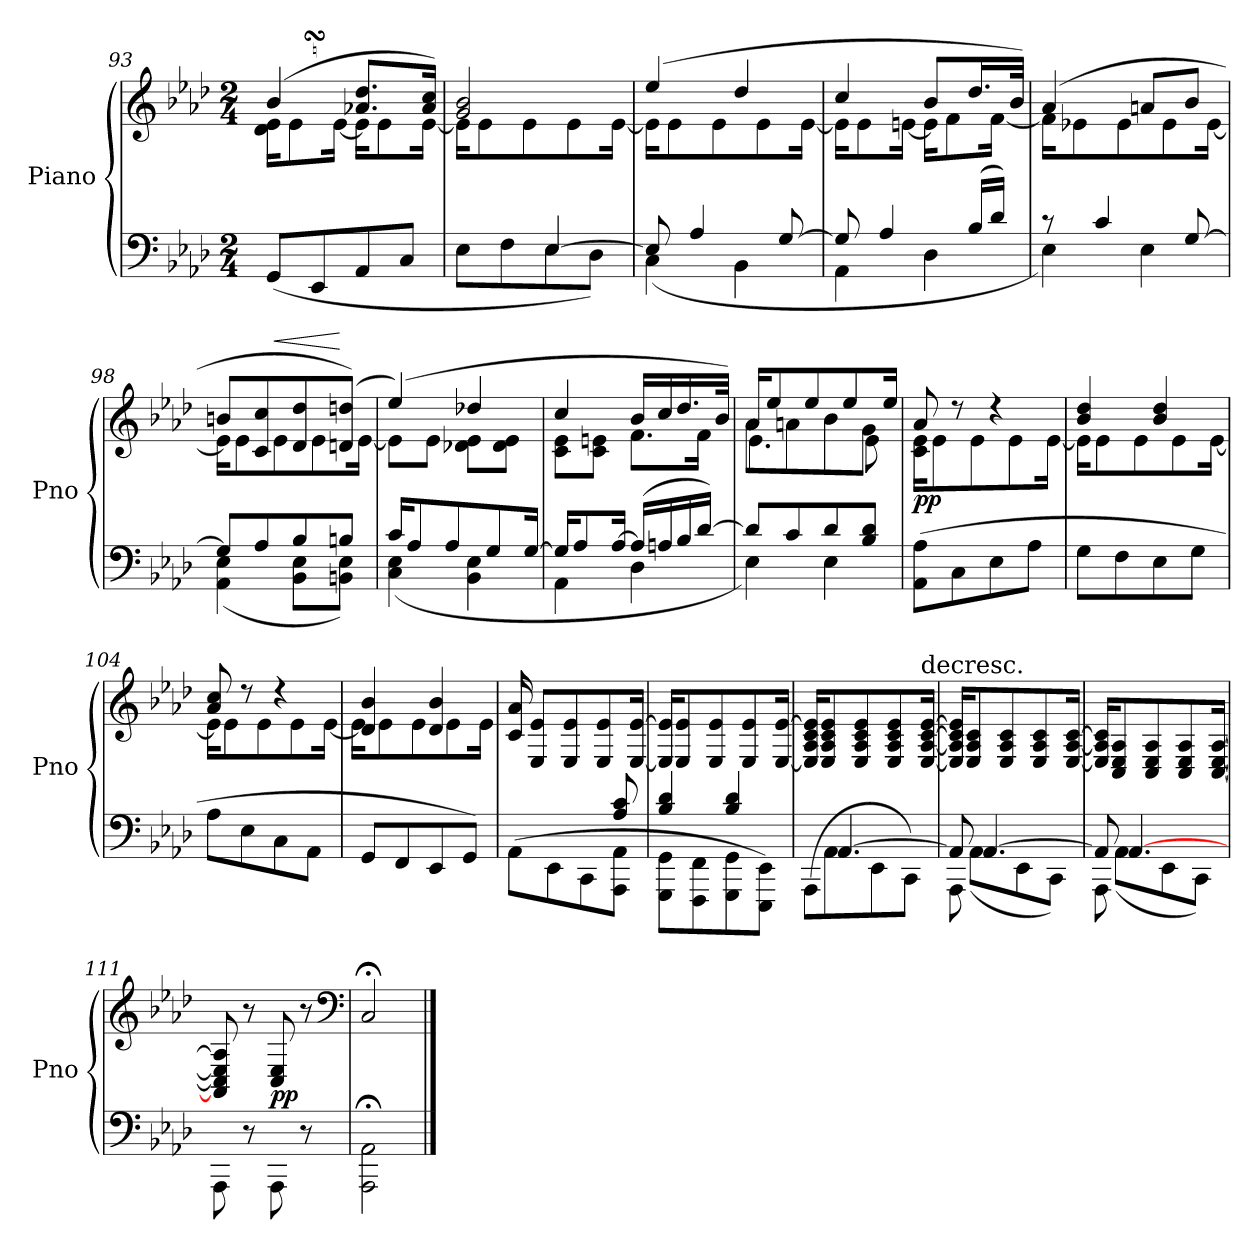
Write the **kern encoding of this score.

**kern	**kern	**dynam
*part1	*part1	*part1
*staff2	*staff1	*staff1/2
*I"Piano	*	*
*I'Pno	*	*
*clefF4	*clefG2	*
*k[b-e-a-d-]	*k[b-e-a-d-]	*
*A-:	*A-:	*
*M2/4	*M2/4	*
=93	=93	=93
*	*^	*
(>8GGL	(4b-SSs	16d- 16e-KL	.
.	.	8e-	.
8EE-	.	.	.
.	.	[16e-Jk	.
8AA-	8.a-X 8.dd-L	16e-KL]	.
.	.	8e-	.
8CJ	.	.	.
.	16a- 16ccJk)	[16e-Jk	.
=94	=94	=94	=94
*^	*	*	*
4ryy	8E-L	2g 2b-	16e-KL]	.
.	.	.	8e-	.
.	8F	.	.	.
.	.	.	8e-	.
[4E-	8E-	.	.	.
.	.	.	8e-	.
.	8D-J)	.	.	.
.	.	.	[16e-Jk	.
=95	=95	=95	=95	=95
8E-]	(4C	(4ee-	16e-KL]	.
.	.	.	8e-	.
4A-	.	.	.	.
.	.	.	8e-	.
.	4BB-	4dd-	.	.
.	.	.	8e-	.
[8G	.	.	.	.
.	.	.	[16e-Jk	.
=96	=96	=96	=96	=96
8G]	4AA-	4cc	16e-KL]	.
.	.	.	8e-	.
4A-	.	.	.	.
.	.	.	[16enJk	.
.	4D-	8b-L	16eKL]	.
.	.	.	8f	.
(16B-LL	.	16.dd-L	.	.
16d-JJ)	.	.	[16fJk	.
.	.	32b-JJk)	.	.
=97	=97	=97	=97	=97
8rc	4E-)	(4a-	16fKL]	.
.	.	.	8e-X	.
4c	.	.	.	.
.	.	.	8e-	.
.	4E-	8anL	.	.
.	.	.	8e-	.
[8G	.	8b-J	.	.
.	.	.	[16e-Jk	.
=98	=98	=98	=98	=98
8GL]	(4AA- 4E-	8bnL	16e-KL]	.
.	.	.	8e-	.
8A-	.	8c 8cc	.	.
!	!	!	!	!LO:HP:a
.	.	.	8e-	<
8B-	8BB- 8E-L	8d- 8dd-	.	.
.	.	.	8e-	.
8BnJ	8BBn 8E-J)	(8dn 8ddnJ)	.	[
.	.	.	[16e-Jk	.
=99	=99	=99	=99	=99
16cKL	(4C 4E-	(4ee-)	8e-L]	.
8A-	.	.	.	.
.	.	.	8e-J	.
8A-	.	.	.	.
.	4BB- 4E-	4dd-X	8d-X 8e-L	.
8G	.	.	.	.
.	.	.	8d- 8e-J	.
[16GJk	.	.	.	.
=100	=100	=100	=100	=100
16GKL]	4AA-	4cc	8c 8e-L	.
8A-	.	.	.	.
.	.	.	8c 8enJ	.
[16A-Jk	.	.	.	.
(16A-LL]	4D-	16b-LL	8.fL	.
16An	.	16cc	.	.
16B-	.	16.dd-	.	.
[16d-JJ)	.	.	16fJk	.
.	.	32b-JJk)	.	.
=101	=101	=101	=101	=101
*	*	*	*^	*
8d-L]	4E-)	16a-KL	8a-L	4.e-\	.
.	.	8ee-	.	.	.
8c	.	.	8an	.	.
.	.	8ee-	.	.	.
8d-	4E-	.	8b-	.	.
.	.	8ee-	.	.	.
8B- 8d-J	.	.	8gJ	8e-\	.
.	.	16ee-Jk	.	.	.
*v	*v	*	*	*	*
*	*	*v	*v	*
=102	=102	=102	=102
(8AA- 8A-L	8a-	16c 16e-KL	pp
.	.	8e-	.
8C	8r	.	.
.	.	8e-	.
8E-	4r	.	.
.	.	8e-	.
8A-J	.	.	.
.	.	[16e-Jk	.
=103	=103	=103	=103
8GL	4b- 4dd-	16e-KL]	.
.	.	8e-	.
8F	.	.	.
.	.	8e-	.
8E-	4b- 4dd-	.	.
.	.	8e-	.
8GJ	.	.	.
.	.	[16e-Jk	.
=104	=104	=104	=104
8A-L	8a- 8cc	16e-KL]	.
.	.	8e-	.
8E-	8r	.	.
.	.	8e-	.
8C	4r	.	.
.	.	8e-	.
8AA-J	.	.	.
.	.	[16e-Jk	.
=105	=105	=105	=105
8GGL	4d- 4b-	16e-KL]	.
.	.	8e-	.
8FF	.	.	.
.	.	8e-	.
8EE-	4d- 4b-	.	.
.	.	8e-	.
8GGJ)	.	.	.
.	.	16e-Jk	.
*	*v	*v	*
=106	=106	=106
*^	*	*
4.ryy	(<8AA-L	16c 16a-	.
.	.	8E-/ 8e-/L	.
.	8EE-	.	.
.	.	8E-/ 8e-/	.
.	8CC	.	.
.	.	8E-/ 8e-/	.
8A- 8c	8AAA- 8AA-J	.	.
.	.	[16E-/ [16e-/Jk	.
=107	=107	=107	=107
4B- 4d-	8GGG 8GGL	16E-]/ 16e-]/KL	.
.	.	8E-/ 8e-/	.
.	8FFF 8FF	.	.
.	.	8E-/ 8e-/	.
4B- 4d-	8GGG 8GG	.	.
.	.	8E-/ 8e-/	.
.	8EEE- 8EE-J)	.	.
.	.	[16E-/ [16e-/Jk	.
=108	=108	=108	=108
8ryy	(<8AAA-L	16E-]/ 16A-/ 16c/ 16e-]/KL	.
.	.	8E-/ 8A-/ 8c/ 8e-/	.
[4.AA-/	8AA-	.	.
.	.	8E-/ 8A-/ 8c/ 8e-/	.
.	8EE-	.	.
.	.	8E-/ 8A-/ 8c/ 8e-/	.
.	8CCJ)	.	.
!	!	!LO:TX:a:t=decresc.	!
.	.	[16E-/ [16A-/ [16c/ [16e-/Jk	.
=109	=109	=109	=109
8AA-/]	8AAA-	16E-]/ 16A-]/ 16c]/ 16e-]/KL	.
.	.	8E-/ 8A-/ 8c/	.
[4.AA-/	(8AA-L	.	.
.	.	8E-/ 8A-/ 8c/	.
.	8EE-	.	.
.	.	8E-/ 8A-/ 8c/	.
.	8CCJ)	.	.
.	.	[16E-/ [16A-/ [16c/Jk	.
=110	=110	=110	=110
8AA-/]	8AAA-	16E-]/ 16A-]/ 16c]/KL	.
.	.	8C/ 8E-/ 8A-/	.
[4.AA-/	(8AA-L	.	.
.	.	8C/ 8E-/ 8A-/	.
.	8EE-	.	.
.	.	8C/ 8E-/ 8A-/	.
.	8CCJ)	.	.
.	.	[16C/ [16E-/ [16A-/Jk	.
*v	*v	*	*
=111	=111	=111
8AAA-\	8AA-]/ 8C]/ 8E-]/ 8A-]/	.
8r	8r	.
8AAA-\	8C/ 8E-/	pp
8r	8r	.
*	*clefF4	*
=112	=112	=112
2AAA-;\ 2AA-;\	2C;</	.
==	==	==
*-	*-	*-
